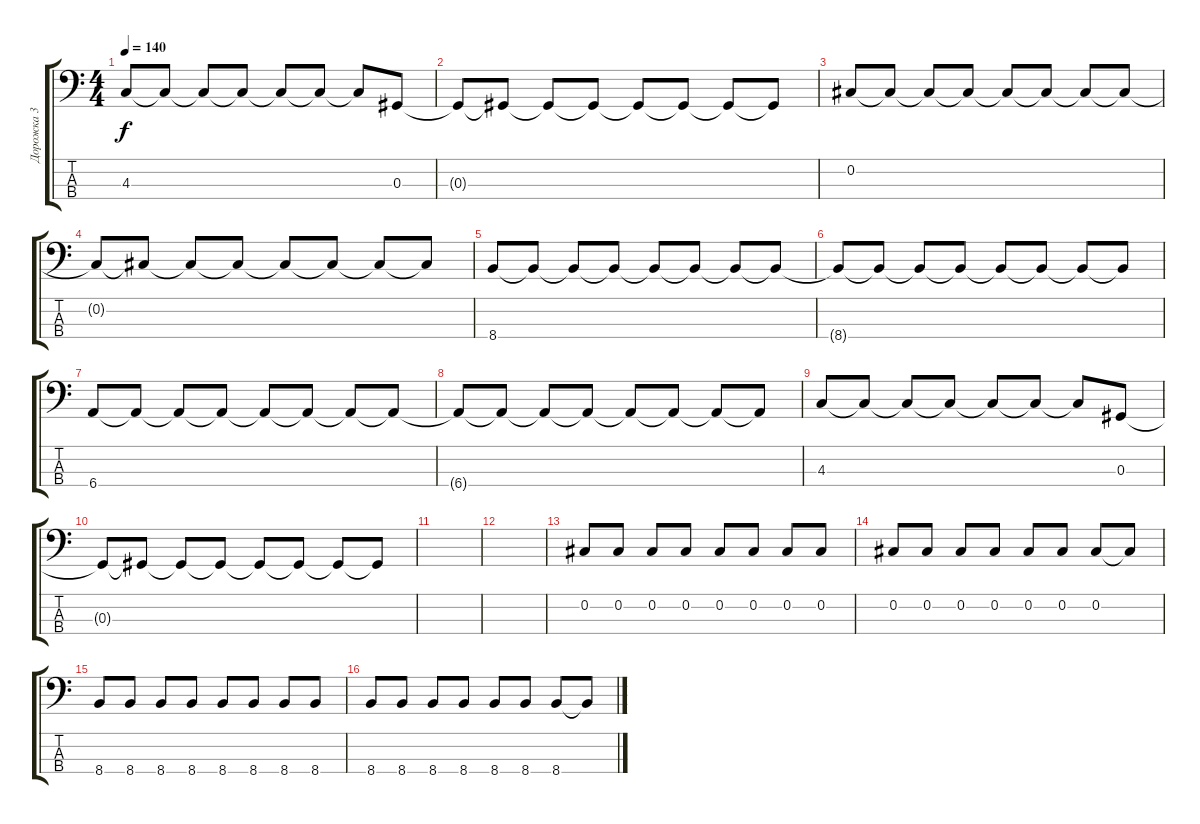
\track ("Дорожка 3" "Дорожка 3") {instrument electricbassfinger}
\staff {score tabs}
\tuning (Gb2 Db2 Ab1 Eb1) {hide}
\ts (4 4)
\tempo 140
\clef f4
\ks c
4.3.8{dy f} 4.3{t}.8 4.3{t}.8 4.3{t}.8 4.3{t}.8 4.3{t}.8 4.3{t}.8 0.3.8 |
0.3{t}.8 0.3{t}.8 0.3{t}.8 0.3{t}.8 0.3{t}.8 0.3{t}.8 0.3{t}.8 0.3{t}.8 |
0.2.8 0.2{t}.8 0.2{t}.8 0.2{t}.8 0.2{t}.8 0.2{t}.8 0.2{t}.8 0.2{t}.8 |
0.2{t}.8 0.2{t}.8 0.2{t}.8 0.2{t}.8 0.2{t}.8 0.2{t}.8 0.2{t}.8 0.2{t}.8 |
8.4.8 8.4{t}.8 8.4{t}.8 8.4{t}.8 8.4{t}.8 8.4{t}.8 8.4{t}.8 8.4{t}.8 |
8.4{t}.8 8.4{t}.8 8.4{t}.8 8.4{t}.8 8.4{t}.8 8.4{t}.8 8.4{t}.8 8.4{t}.8 |
6.4.8 6.4{t}.8 6.4{t}.8 6.4{t}.8 6.4{t}.8 6.4{t}.8 6.4{t}.8 6.4{t}.8 |
6.4{t}.8 6.4{t}.8 6.4{t}.8 6.4{t}.8 6.4{t}.8 6.4{t}.8 6.4{t}.8 6.4{t}.8 |
4.3.8 4.3{t}.8 4.3{t}.8 4.3{t}.8 4.3{t}.8 4.3{t}.8 4.3{t}.8 0.3.8 |
0.3{t}.8 0.3{t}.8 0.3{t}.8 0.3{t}.8 0.3{t}.8 0.3{t}.8 0.3{t}.8 0.3{t}.8 |
|
|
0.2.8 0.2.8 0.2.8 0.2.8 0.2.8 0.2.8 0.2.8 0.2.8 |
0.2.8 0.2.8 0.2.8 0.2.8 0.2.8 0.2.8 0.2.8 0.2{t}.8 |
8.4.8 8.4.8 8.4.8 8.4.8 8.4.8 8.4.8 8.4.8 8.4.8 |
8.4.8 8.4.8 8.4.8 8.4.8 8.4.8 8.4.8 8.4.8 8.4{t}.8
